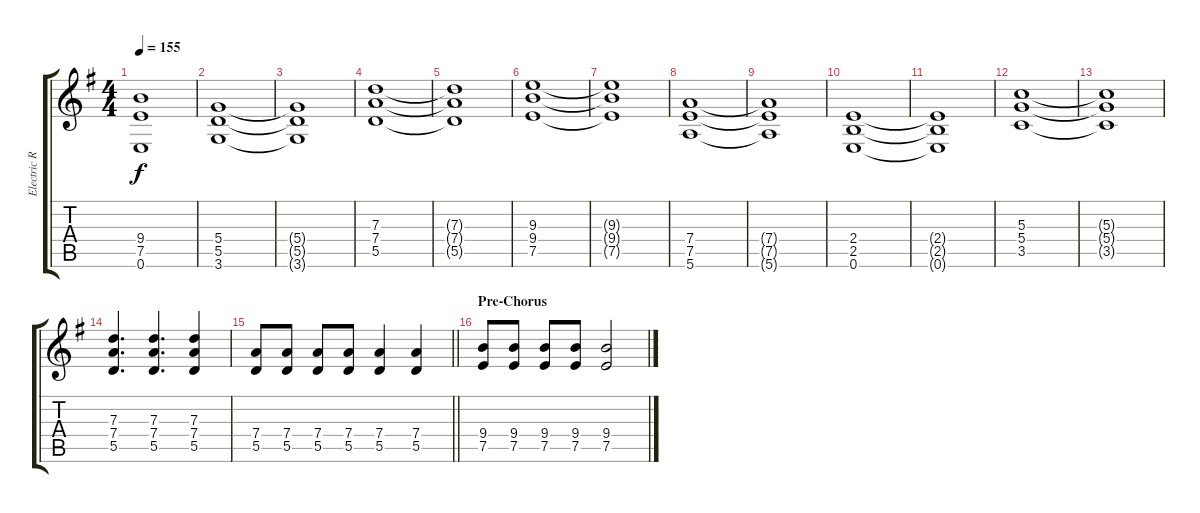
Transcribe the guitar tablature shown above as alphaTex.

\track ("Electric Rythm Guitar" "Electric R") {instrument distortionguitar}
\staff {score tabs}
\tuning (E4 B3 G3 D3 A2 E2) {hide}
\ts (4 4)
\tempo 155
\clef g2
\ks g
(9.4{t} 7.5{t} 0.6{t}).1{dy f} |
(5.4 5.5 3.6).1 |
(5.4{t} 5.5{t} 3.6{t}).1 |
(7.3 7.4 5.5).1 |
(7.3{t} 7.4{t} 5.5{t}).1 |
(9.3 9.4 7.5).1 |
(9.3{t} 9.4{t} 7.5{t}).1 |
(7.4 7.5 5.6).1 |
(7.4{t} 7.5{t} 5.6{t}).1 |
(2.4 2.5 0.6).1 |
(2.4{t} 2.5{t} 0.6{t}).1 |
(5.3 5.4 3.5).1 |
(5.3{t} 5.4{t} 3.5{t}).1 |
(7.3 7.4 5.5).4{d} (7.3 7.4 5.5).4{d} (7.3 7.4 5.5).4 |
\barLineRight lightlight
(7.4 5.5).8 (7.4 5.5).8 (7.4 5.5).8 (7.4 5.5).8 (7.4 5.5).4 (7.4 5.5).4 |
\section ("" "Pre-Chorus")
(9.4 7.5).8 (9.4 7.5).8 (9.4 7.5).8 (9.4 7.5).8 (9.4 7.5).2
